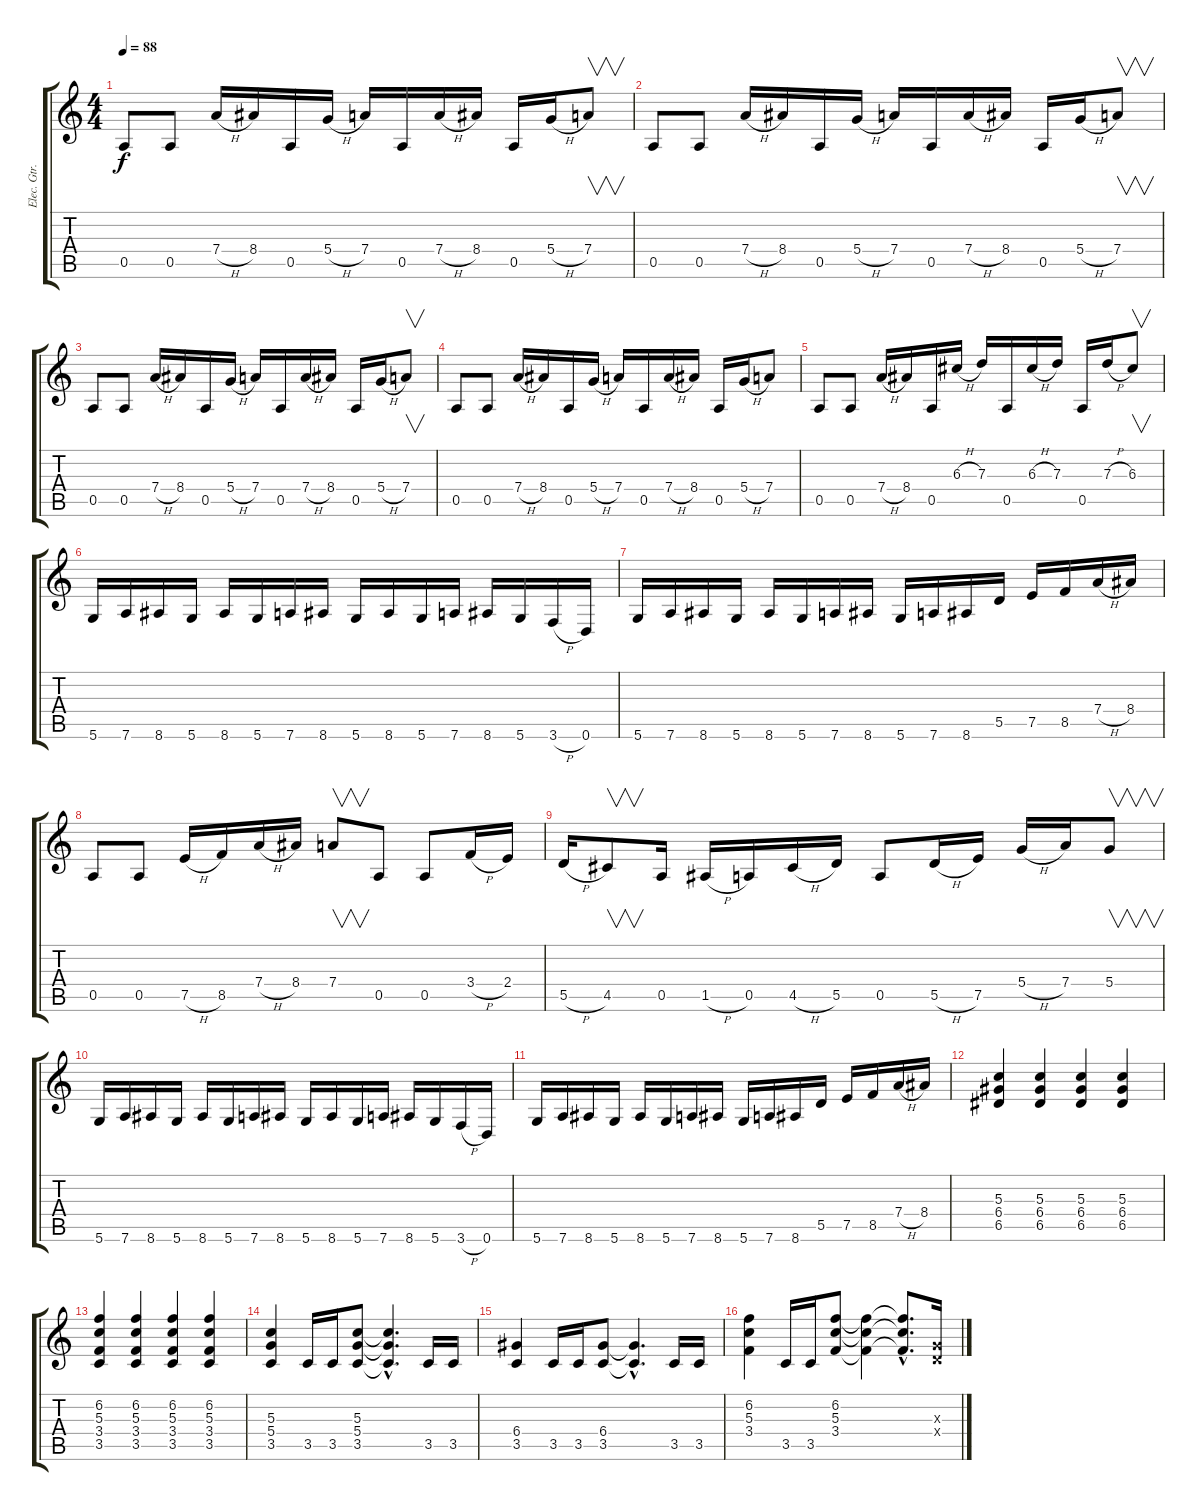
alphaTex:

\track ("Elec. Gtr. 1" "Elec. Gtr.") {instrument distortionguitar}
\staff {score tabs}
\tuning (E4 B3 G3 D3 A2 D2) {hide}
\ts (4 4)
\tempo 88
\clef g2
\ks c
0.5.8{dy f} 0.5.8 7.4{h}.16 8.4.16 0.5.16 5.4{h}.16 7.4.16 0.5.16 7.4{h}.16 8.4.16 0.5.16 5.4{h}.16 7.4.8{v} |
0.5.8 0.5.8 7.4{h}.16 8.4.16 0.5.16 5.4{h}.16 7.4.16 0.5.16 7.4{h}.16 8.4.16 0.5.16 5.4{h}.16 7.4.8{v} |
0.5.8 0.5.8 7.4{h}.16 8.4.16 0.5.16 5.4{h}.16 7.4.16 0.5.16 7.4{h}.16 8.4.16 0.5.16 5.4{h}.16 7.4.8{v} |
0.5.8 0.5.8 7.4{h}.16 8.4.16 0.5.16 5.4{h}.16 7.4.16 0.5.16 7.4{h}.16 8.4.16 0.5.16 5.4{h}.16 7.4.8 |
0.5.8 0.5.8 7.4{h}.16 8.4.16 0.5.16 6.3{h}.16 7.3.16 0.5.16 6.3{h}.16 7.3.16 0.5.16 7.3{h}.16 6.3.8{v} |
5.6.16 7.6.16 8.6.16 5.6.16 8.6.16 5.6.16 7.6.16 8.6.16 5.6.16 8.6.16 5.6.16 7.6.16 8.6.16 5.6.16 3.6{h}.16 0.6.16 |
5.6.16 7.6.16 8.6.16 5.6.16 8.6.16 5.6.16 7.6.16 8.6.16 5.6.16 7.6.16 8.6.16 5.5.16 7.5.16 8.5.16 7.4{h}.16 8.4.16 |
0.5.8 0.5.8 7.5{h}.16 8.5.16 7.4{h}.16 8.4.16 7.4.8{v} 0.5.8 0.5.8 3.4{h}.16 2.4.16 |
5.5{h}.16 4.5.8{v} 0.5.16 1.5{h}.16 0.5.16 4.5{h}.16 5.5.16 0.5.8 5.5{h}.16 7.5.16 5.4{h}.16 7.4.16 5.4.8{v} |
5.6.16 7.6.16 8.6.16 5.6.16 8.6.16 5.6.16 7.6.16 8.6.16 5.6.16 8.6.16 5.6.16 7.6.16 8.6.16 5.6.16 3.6{h}.16 0.6.16 |
5.6.16 7.6.16 8.6.16 5.6.16 8.6.16 5.6.16 7.6.16 8.6.16 5.6.16 7.6.16 8.6.16 5.5.16 7.5.16 8.5.16 7.4{h}.16 8.4.16 |
(5.3 6.4 6.5).4 (5.3 6.4 6.5).4 (5.3 6.4 6.5).4 (5.3 6.4 6.5).4 |
(6.2 5.3 3.4 3.5).4 (6.2 5.3 3.4 3.5).4 (6.2 5.3 3.4 3.5).4 (6.2 5.3 3.4 3.5).4 |
(5.3 5.4 3.5).4 3.5.16 3.5.16 (5.3 5.4 3.5).8 (5.3{hac t} 5.4{hac t} 3.5{hac t}).4{d} 3.5.16 3.5.16 |
(6.4 3.5).4 3.5.16 3.5.16 (6.4 3.5).8 (6.4{hac t} 3.5{hac t}).4{d} 3.5.16 3.5.16 |
(6.2 5.3 3.4).4 3.5.16 3.5.16 (6.2 5.3 3.4).8 (6.2{t} 5.3{t} 3.4{t}).4 (6.2{hac t} 5.3{hac t} 3.4{hac t}).8{d} (0.3{x} 0.4{x}).16
